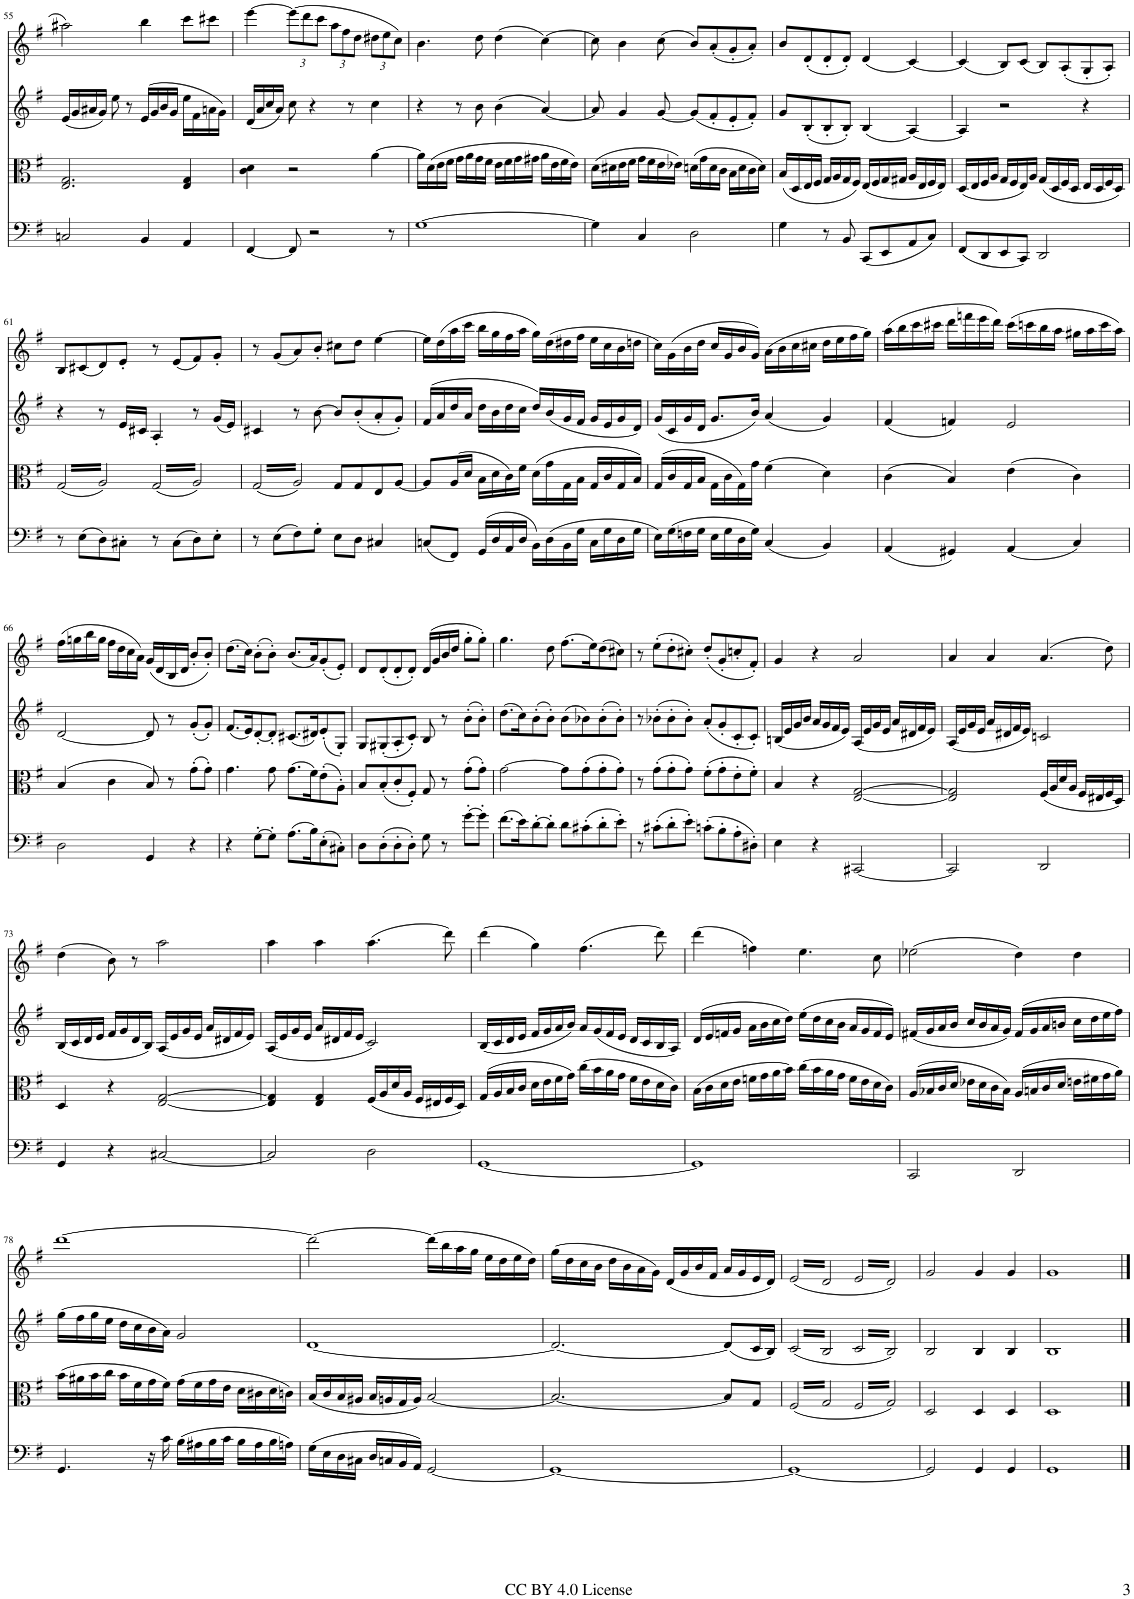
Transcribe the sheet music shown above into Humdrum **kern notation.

**kern	**kern	**kern	**kern
*part4	*part3	*part2	*part1
*staff4	*staff3	*staff2	*staff1
*I"Cello	*I"Viola	*I"Violin II	*I"Violin I
*	*I'Vla	*I'Vln	*I'Vln
!!LO:PB:g=z
*clefF4	*clefC3	*clefG2	*clefG2
*k[f#]	*k[f#]	*k[f#]	*k[f#]
*M4/4	*M4/4	*M4/4	*M4/4
*met(c)	*met(c)	*met(c)	*met(c)
=55	=55	=55	=55
2Cn/	2.E/ 2.G/	(16e/LL	2aa#X\
.	.	16g/	.
.	.	16a#X/	.
.	.	16g/JJ)	.
.	.	8ee\	.
.	.	8r	.
4BB/	.	(16e/LL	4bb\
.	.	16g/	.
.	.	16b/	.
.	.	16g/JJ	.
4AA/	4E/ 4G/	16ee\LL	8ccc\L
.	.	16f#\	.
.	.	16an\	8ccc#X\J
.	.	16g\JJ)	.
=56	=56	=56	=56
[4FF#/	4c\ 4d\	(16d/LL	[4eee\
.	.	16a/	.
.	.	16cc/	.
.	.	16a/JJ)	.
*	*	*	*Xbrackettup
8FF#/]	2r	8cc\	(12eee\L]
.	.	.	12ddd\
2r	.	4r	.
.	.	.	12ccc\J
.	.	.	12aa\L
.	.	.	12ff#\
.	.	8r	.
.	.	.	12dd\J
.	[4a\	4cc\	12dd#X\L
.	.	.	12ee\
8r	.	.	.
.	.	.	12cc\J)
=57	=57	=57	=57
[1G	16a\LL]	4r	4.b\
.	(16d\	.	.
.	16e\	.	.
.	16f#\JJ	.	.
.	16g\LL	8r	.
.	16a\	.	.
.	16g\	8b\	8dd\
.	16f#\JJ	.	.
.	16e\LL	(4b\	(4dd\
.	16f#\	.	.
.	16g\	.	.
.	16g#X\JJ	.	.
.	16a\LL	[4a/)	[4cc\)
.	16e\	.	.
.	16f#\	.	.
.	16e\JJ)	.	.
=58	=58	=58	=58
4G\]	(16d\LL	8a/]	8cc\]
.	16d#X\	.	.
.	16e\	4g/	4b\
.	16f#\JJ	.	.
4C/	16g\LL	.	.
.	16f#\	.	.
.	16e\	[8g/	(8cc\
.	16e-X\JJ)	.	.
2D\	(16dn\LL	(8g/L]	8b/L)
.	16g\	.	.
.	16d\	8f#'/	(8a'/
.	16c\JJ	.	.
.	16B\LL	8e'/	8g'/
.	16d\	.	.
.	16c\	8f#'/J)	8a'/J)
.	16d\JJ)	.	.
=59	=59	=59	=59
4G\	(16B/LL	8g/L	8b/L
.	16D/	.	.
.	16E/	(8B'/	(8d'/
.	16F#/JJ	.	.
8r	16G/LL	8B'/	8d'/
.	16A/	.	.
8BB/	16G/	8B'/J)	8d'/J)
.	16F#/JJ)	.	.
(8CC/L	(16E/LL	(4B/	(4d/
.	16F#/	.	.
8EE/	16G/	.	.
.	16G#X/JJ	.	.
8AA/	16A/LL	[4A/)	[4c/)
.	16E/	.	.
8C/J)	16F#/	.	.
.	16E/JJ)	.	.
=60	=60	=60	=60
(8FF#/L	(16D/LL	4A/]	(4c/]
.	16E/	.	.
8DD/	16F#/	.	.
.	16A/JJ	.	.
8EE/	16G/LL	2r	8B/L)
.	16F#/	.	.
8CC/J)	16E/)	.	(8c/J
.	16A/JJ	.	.
2DD/	(16G/LL	.	8B/L)
.	16D/	.	.
.	16F#/	.	(8A'/
.	16D/JJ	.	.
.	16E/LL	4r	8G'/
.	16D/	.	.
.	16F#/	.	8A'/J)
.	16D/JJ)	.	.
!!LO:LB:g=z
=61	=61	=61	=61
*	*tremolo	*	*
8r	(32G/LLL	4r	8B/L
.	32A/)	.	.
.	32G/	.	.
.	32A/)	.	.
(8E\L	32G/	.	(8c#X/
.	32A/)	.	.
.	32G/	.	.
.	32A/)	.	.
8D\)	32G/	8r	8d/)
.	32A/)	.	.
.	32G/	.	.
.	32A/)	.	.
8C#X'\J	32G/	16e/LL	8e'/J
.	32A/)	.	.
.	32G/	16c#X/JJ	.
.	32A/)JJJ	.	.
8r	(32G/LLL	4A'/	8r
.	32A/)	.	.
.	32G/	.	.
.	32A/)	.	.
(8C#\L	32G/	.	(8e/L
.	32A/)	.	.
.	32G/	.	.
.	32A/)	.	.
8D\)	32G/	8r	8f#/)
.	32A/)	.	.
.	32G/	.	.
.	32A/)	.	.
8E'\J	32G/	(16g/LL	8g'/J
.	32A/)	.	.
.	32G/	16e/JJ)	.
.	32A/)JJJ	.	.
=62	=62	=62	=62
8r	(32G/LLL	4c#X/	8r
.	32A/)	.	.
.	32G/	.	.
.	32A/)	.	.
(8E\L	32G/	.	(8g/L
.	32A/)	.	.
.	32G/	.	.
.	32A/)	.	.
8F#\)	32G/	8r	8a/)
.	32A/)	.	.
.	32G/	.	.
.	32A/)	.	.
8G'\J	32G/	[8b\	8b'/J
.	32A/)	.	.
.	32G/	.	.
.	32A/)JJJ	.	.
*	*Xtremolo	*	*
8E\L	8G/L	8b/L]	8cc#X\L
.	.	.	.
.	.	.	.
.	.	.	.
8D\J	8G/	(8b'/	8dd\J
.	.	.	.
.	.	.	.
.	.	.	.
4C#X/	8E/	8a'/	[4ee\
.	[8A/J	8g'/J)	.
=63	=63	=63	=63
(8Cn/L	8A/L]	(16f#/LL	16ee\LL]
.	.	16a/	(16dd\
8FF#/J)	(16A/L	16dd/	16aa\
.	16d/JJ	16a/JJ	16ccc\JJ
(16GG/LL	16B\LL	16dd\LL	16bb\LL
16D/	16d\	16b\	16gg\
16AA/	16c\)	16dd\	16ff#\
16D/JJ	16f#\JJ	16cc\JJ	16aa\JJ
16BB\LL)	(16d\LL	16dd/LL)	16gg\LL)
(16D\	16g\	(16b/	(16dd\
16BB\	16G\	16g/	16dd#X\
16G\JJ	16B\JJ	16f#/JJ	16ff#\JJ
16C\LL	16G/LL	16g/LL	16ee\LL
16G\	16c/	16e/	16cc\
16D\	16G/	16g/	16b\
16G\JJ	16B/JJ)	16d/JJ)	16ddn\JJ
=64	=64	=64	=64
16E\LL)	(16G/LL	(16g/LL	16cc\LL)
(16G\	16c/	16c/	(16g\
16Fn\	16G/	16g/	16b\
16G\JJ	16B/JJ	16d/JJ	16dd\JJ
16E\LL	16G\LL	8.g/L	16cc/LL
16G\	16c\	.	16g/
16D\	16G\)	.	16b/
16G\JJ)	16g\JJ	16b/Jk)	16g/JJ)
(4C/	(4f#\	(4a/	(16a\LL
.	.	.	16b\
.	.	.	16cc\
.	.	.	16cc#X\JJ
4BB/)	4d\)	4g/)	16dd\LL
.	.	.	16ee\
.	.	.	16ff#\
.	.	.	16gg\JJ)
=65	=65	=65	=65
(4AA/	(4c\	(4f#/	(16aa\LL
.	.	.	16bb\
.	.	.	16ccc\
.	.	.	16ccc#X\JJ
4GG#X/)	4B/)	4fn/)	16ddd\LL
.	.	.	16fffn\
.	.	.	16eee\
.	.	.	16ddd\JJ)
(4AA/	(4e\	2e/	(16ccc#\LL
.	.	.	16cccn\
.	.	.	16bb\
.	.	.	16aa\JJ
4C/)	4c\)	.	16gg#X\LL
.	.	.	16aa\
.	.	.	16ccc\
.	.	.	16aa\JJ)
!!LO:LB:g=z
=66	=66	=66	=66
2D\	(4B/	[2d/	(16ff#\LL
.	.	.	16ggn\
.	.	.	16bb\
.	.	.	16gg\JJ
.	4c\	.	16ff#\LL
.	.	.	16dd\
.	.	.	16cc\
.	.	.	16a\JJ)
4GG/	8B/)	8d/]	(16g/LL
.	.	.	16d/
.	8r	8r	16B/
.	.	.	16d/JJ
4r	(8g'\L	(8g'/L	8b'/L
.	8g'\J)	8g'/J)	8b'/J)
=67	=67	=67	=67
4r	4.g\	(8.f#/L	(8.dd\L
.	.	16e/K)	16cc\Jk)
[8G'\L	.	[8d'/	(8b'\L
8G'\J]	8g\	8d'/J]	8b'\J)
(8.A\L	(8.g\L	(8.c#X/L	(8.b/L
16B\K)	16f#\K)	16d#X/K)	16a/K)
(8E'\	(8e'\	(8e'/	(8g'/
8C#X'\J)	8A'\J)	8G'/J)	8e'/J)
=68	=68	=68	=68
8D\L	8B/L	8G/L	8d/L
(8D'\	(8B'/	(8G#X'/	(8d'/
8D'\	8c'/	8A'/	8d'/
8D'\J)	8F#'/J)	8c'/J)	8d'/J)
8G\	8G/	8B/	(16d/LL
.	.	.	16g/
8r	8r	8r	16b/
.	.	.	16dd/JJ
[8g'\L	(8g'\L	(8b'\L	8gg'\L
8g'\J]	8g'\J)	8b'\J)	8gg'\J)
=69	=69	=69	=69
(8.f#\L	[2g\	(8.dd\L	4.gg\
16e\K)	.	16cc\K)	.
[8d'\	.	(8b'\	.
8d'\J]	.	8b'\J)	8dd\
8d\L	8g\L]	(8b\L	(8.ff#\L
(8c#X'\	(8g'\	8b-X\)	.
.	.	.	16ee\K)
8d'\	8g'\	(8b-'\	(8dd\
8e'\J)	8g'\J)	8b-'\J)	8cc#X\J)
=70	=70	=70	=70
8r	8r	8r	8r
(8c#X'\L	(8g'\L	(8b-X'\L	(8ee'\L
8d'\	8g'\	8b-'\	8dd'\
8e'\J)	8g'\J)	8b-'\J)	8cc#X'\J)
(8cn'\L	(8f#'\L	(8a'/L	(8dd'/L
8B'\	8g'\	8g'/	8g'/
8A'\	8e'\	8c'/	8ccn'/
8D#X'\J)	8f#'\J)	8c'/J)	8f#'/J)
=71	=71	=71	=71
4E\	4B/	(16Bn/LL	4g/
.	.	16e/	.
.	.	16g/	.
.	.	16b/JJ	.
4r	4r	16a/LL	4r
.	.	16g/	.
.	.	16f#/	.
.	.	16e/JJ)	.
[2CC#X/	[2E/ [2G/	(16A/LL	2a/
.	.	16e/	.
.	.	16g/	.
.	.	16e/JJ	.
.	.	16a/LL	.
.	.	16d#X/	.
.	.	16f#/	.
.	.	16e/JJ)	.
=72	=72	=72	=72
2CC#/]	2E/] 2G/]	(16A/LL	4a/
.	.	16e/	.
.	.	16g/	.
.	.	16e/JJ	.
.	.	16a/LL	4a/
.	.	16d#X/	.
.	.	16f#/	.
.	.	16e/JJ)	.
2DD/	(16F#/LL	2cn/	(4.a/
.	16A/	.	.
.	16d/	.	.
.	16A/JJ	.	.
.	16F#/LL	.	.
.	16E#X/	.	.
.	16F#/	.	8dd\)
.	16D/JJ)	.	.
!!LO:LB:g=z
=73	=73	=73	=73
4GG/	4D/	(16B/LL	(4dd\
.	.	16c/	.
.	.	16d/	.
.	.	16e/JJ	.
4r	4r	16f#/LL	8b\)
.	.	16g/	.
.	.	16d/	8r
.	.	16B/JJ)	.
[2C#X/	[2E/ [2G/	(16A/LL	2aa\
.	.	16e/	.
.	.	16g/	.
.	.	16e/JJ	.
.	.	16a/LL	.
.	.	16d#X/	.
.	.	16f#/	.
.	.	16e/JJ)	.
=74	=74	=74	=74
2C#/]	4E/] 4G/]	(16A/LL	4aa\
.	.	16e/	.
.	.	16g/	.
.	.	16e/JJ	.
.	4E/ 4G/	16a/LL	4aa\
.	.	16d#X/	.
.	.	16f#/	.
.	.	16e/JJ	.
2D\	(16F#/LL	2c/)	(4.aa\
.	16A/	.	.
.	16d/	.	.
.	16A/JJ	.	.
.	16F#/LL	.	.
.	16E#X/	.	.
.	16F#/	.	8ddd\)
.	16D/JJ)	.	.
=75	=75	=75	=75
[1GG	(16G/LL	(16B/LL	(4ddd\
.	16A/	16c/	.
.	16B/	16d/	.
.	16c/JJ	16e/JJ	.
.	16d\LL	16f#/LL	4gg\)
.	16e\	16g/	.
.	16f#\	16a/	.
.	16g\JJ)	16b/JJ)	.
.	(16cc\LL	16a/LL	(4.ff#\
.	16b\	(16g/	.
.	16a\	16f#/	.
.	16g\JJ	16e/JJ	.
.	16f#\LL	16d/LL	.
.	16e\	16c/	.
.	16d\	16B/	8ddd\)
.	16c\JJ)	16A/JJ)	.
=76	=76	=76	=76
1GG]	(16B\LL	(16d/LL	(4ddd\
.	16c\	16e/	.
.	16d\	16fn/	.
.	16e\JJ	16g/JJ	.
.	16fn\LL	16a\LL	4ffn\)
.	16g\	16b\	.
.	16a\	16cc\	.
.	16b\JJ)	16dd\JJ)	.
.	(16cc\LL	(16ee\LL	4.ee\
.	16b\	16dd\	.
.	16a\	16cc\	.
.	16g\JJ	16b\JJ	.
.	16f\LL	16a/LL	.
.	16e\	16g/	.
.	16d\	16f/	8cc\
.	16c\JJ)	16e/JJ)	.
=77	=77	=77	=77
2CC/	(16A/LL	(16f#X/LL	(2ee-X\
.	16B-X/	16g/	.
.	16c/	16a/	.
.	16d/JJ	16b/JJ	.
.	16e-X\LL	16cc/LL	.
.	16d\	16b/	.
.	16c\	16a/	.
.	16B-\JJ)	16g/JJ)	.
2DD/	(16A/LL	(16f#/LL	4dd\)
.	16Bn/	16g/	.
.	16c/	16a/	.
.	16d/JJ	16bn/JJ	.
.	16en\LL	16cc\LL	4dd\
.	16f#X\	16dd\	.
.	16g\	16ee\	.
.	16a\JJ)	16ff#\JJ)	.
!!LO:LB:g=z
=78	=78	=78	=78
4.GG/	(16b\LL	(16gg\LL	[1ddd
.	16a#X\	16ff#\	.
.	16b\	16gg\	.
.	16cc\JJ	16ee\JJ	.
.	16b\LL	16dd\LL	.
.	16f#\	16cc\	.
16r	16g\	16b\	.
16c\	16f#\JJ)	16a\JJ)	.
(16B\LL	(16g\LL	2g/	.
16A#X\	16f#\	.	.
16B\	16g\	.	.
16c\JJ	16e\JJ	.	.
16B\LL	16d\LL	.	.
16A#\	16c#X\	.	.
16B\	16d\	.	.
16An\JJ)	16cn\JJ)	.	.
=79	=79	=79	=79
(16G\LL	(16B/LL	[1d	2ddd\_
16E\	16c/	.	.
16D\	16B/	.	.
16C#X\JJ	16A#X/JJ	.	.
16D/LL	16B/LL	.	.
16Cn/	16An/	.	.
16BB/	16G/	.	.
16AA/JJ)	16A/JJ)	.	.
[2GG/	[2B/	.	(16ddd\LL]
.	.	.	16bb\
.	.	.	16aa\
.	.	.	16gg\JJ
.	.	.	16ee\LL
.	.	.	16dd\
.	.	.	16ee\
.	.	.	16dd\JJ)
=80	=80	=80	=80
1GG_	2.B/_	2.d/_	(16gg\LL
.	.	.	16dd\
.	.	.	16cc\
.	.	.	16b\JJ
.	.	.	16dd\LL
.	.	.	16b\
.	.	.	16a\
.	.	.	16g\JJ)
.	.	.	(16d/LL
.	.	.	16g/
.	.	.	16b/
.	.	.	16f#/JJ
.	8B/L]	(8d/L]	16a/LL
.	.	.	16g/
.	8G/J	16c/L	16e/
.	.	16B/JJ)	16d/JJ)
=81	=81	=81	=81
*	*	*	*brackettup
*	*tremolo	*	*
*	*	*tremolo	*
*	*	*	*tremolo
1GG_	(32F#/LLL	(32c/LLL	(32e/LLL
.	32G/	32B/	32d/
.	32F#/	32c/	32e/
.	32G/	32B/	32d/
.	32F#/	32c/	32e/
.	32G/	32B/	32d/
.	32F#/	32c/	32e/
.	32G/	32B/	32d/
.	32F#/	32c/	32e/
.	32G/	32B/	32d/
.	32F#/	32c/	32e/
.	32G/	32B/	32d/
.	32F#/	32c/	32e/
.	32G/	32B/	32d/
.	32F#/	32c/	32e/
.	32G/JJJ	32B/JJJ	32d/JJJ
.	32F#/LLL	32c/LLL	32e/LLL
.	32G/)	32B/)	32d/)
.	32F#/	32c/	32e/
.	32G/)	32B/)	32d/)
.	32F#/	32c/	32e/
.	32G/)	32B/)	32d/)
.	32F#/	32c/	32e/
.	32G/)	32B/)	32d/)
.	32F#/	32c/	32e/
.	32G/)	32B/)	32d/)
.	32F#/	32c/	32e/
.	32G/)	32B/)	32d/)
.	32F#/	32c/	32e/
.	32G/)	32B/)	32d/)
.	32F#/	32c/	32e/
.	32G/)JJJ	32B/)JJJ	32d/)JJJ
*	*	*	*Xtremolo
*	*	*Xtremolo	*
*	*Xtremolo	*	*
=82	=82	=82	=82
2GG/]	2D/	2B/	2g/
.	.	.	.
.	.	.	.
.	.	.	.
.	.	.	.
.	.	.	.
.	.	.	.
.	.	.	.
4GG/	4D/	4B/	4g/
4GG/	4D/	4B/	4g/
=83	=83	=83	=83
1GG	1D	1B	1g
==	==	==	==
*-	*-	*-	*-
